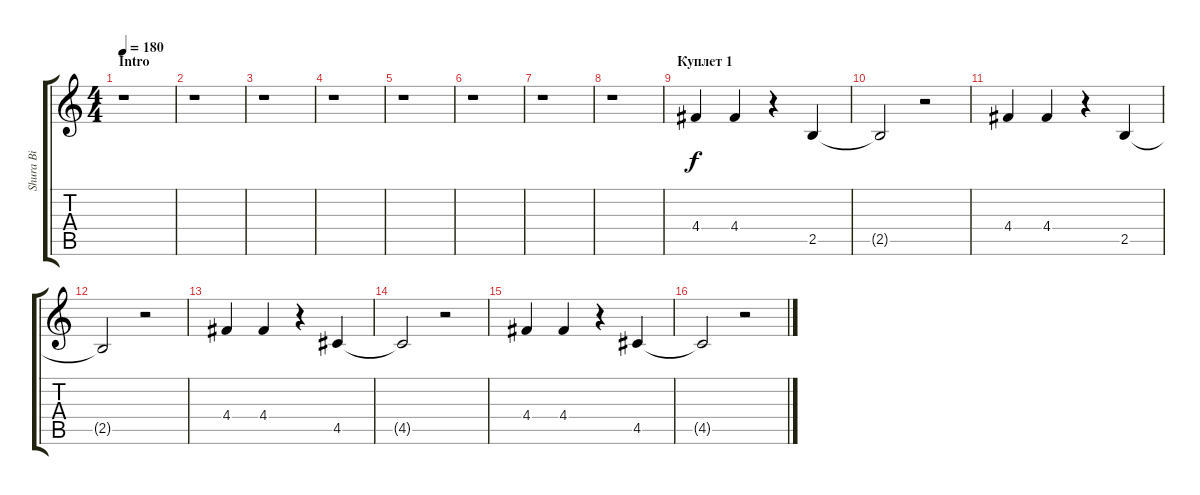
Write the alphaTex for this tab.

\track ("Shura Bi" "Shura Bi") {instrument electricguitarclean}
\staff {score tabs}
\tuning (E4 B3 G3 D3 A2 E2) {hide}
\ts (4 4)
\section ("" "Intro")
\tempo 180
\clef g2
\ks c
r.1{dy f instrument electricguitarclean} |
r.1 |
r.1 |
r.1 |
r.1 |
r.1 |
r.1 |
r.1 |
\section ("" "Куплет 1")
4.4.4 4.4.4 r.4 2.5.4 |
2.5{t}.2 r.2 |
4.4.4 4.4.4 r.4 2.5.4 |
2.5{t}.2 r.2 |
4.4.4 4.4.4 r.4 4.5.4 |
4.5{t}.2 r.2 |
4.4.4 4.4.4 r.4 4.5.4 |
4.5{t}.2 r.2
